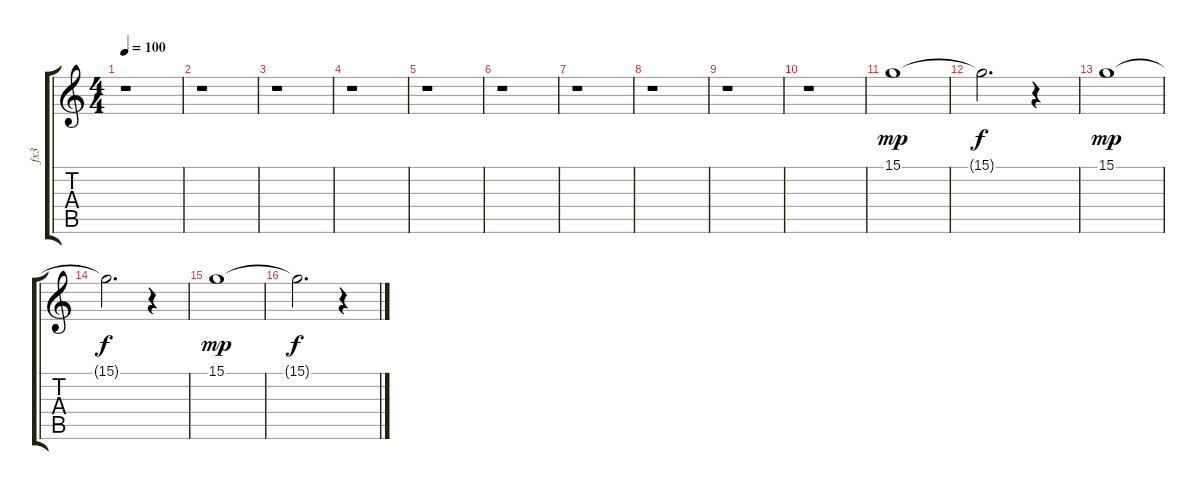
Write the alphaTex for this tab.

\track ("fx3" "fx3") {instrument pad2warm}
\staff {score tabs}
\tuning (E4 B3 G3 D3 A2 E2) {hide}
\ts (4 4)
\tempo 100
\clef g2
\ks c
r.1{dy f} |
r.1 |
r.1 |
r.1 |
r.1 |
r.1 |
r.1 |
r.1 |
r.1 |
r.1 |
15.1.1{dy mp volume 10} |
15.1{t}.2{d dy f} r.4 |
15.1.1{dy mp} |
15.1{t}.2{d dy f} r.4 |
15.1.1{dy mp} |
15.1{t}.2{d dy f} r.4
